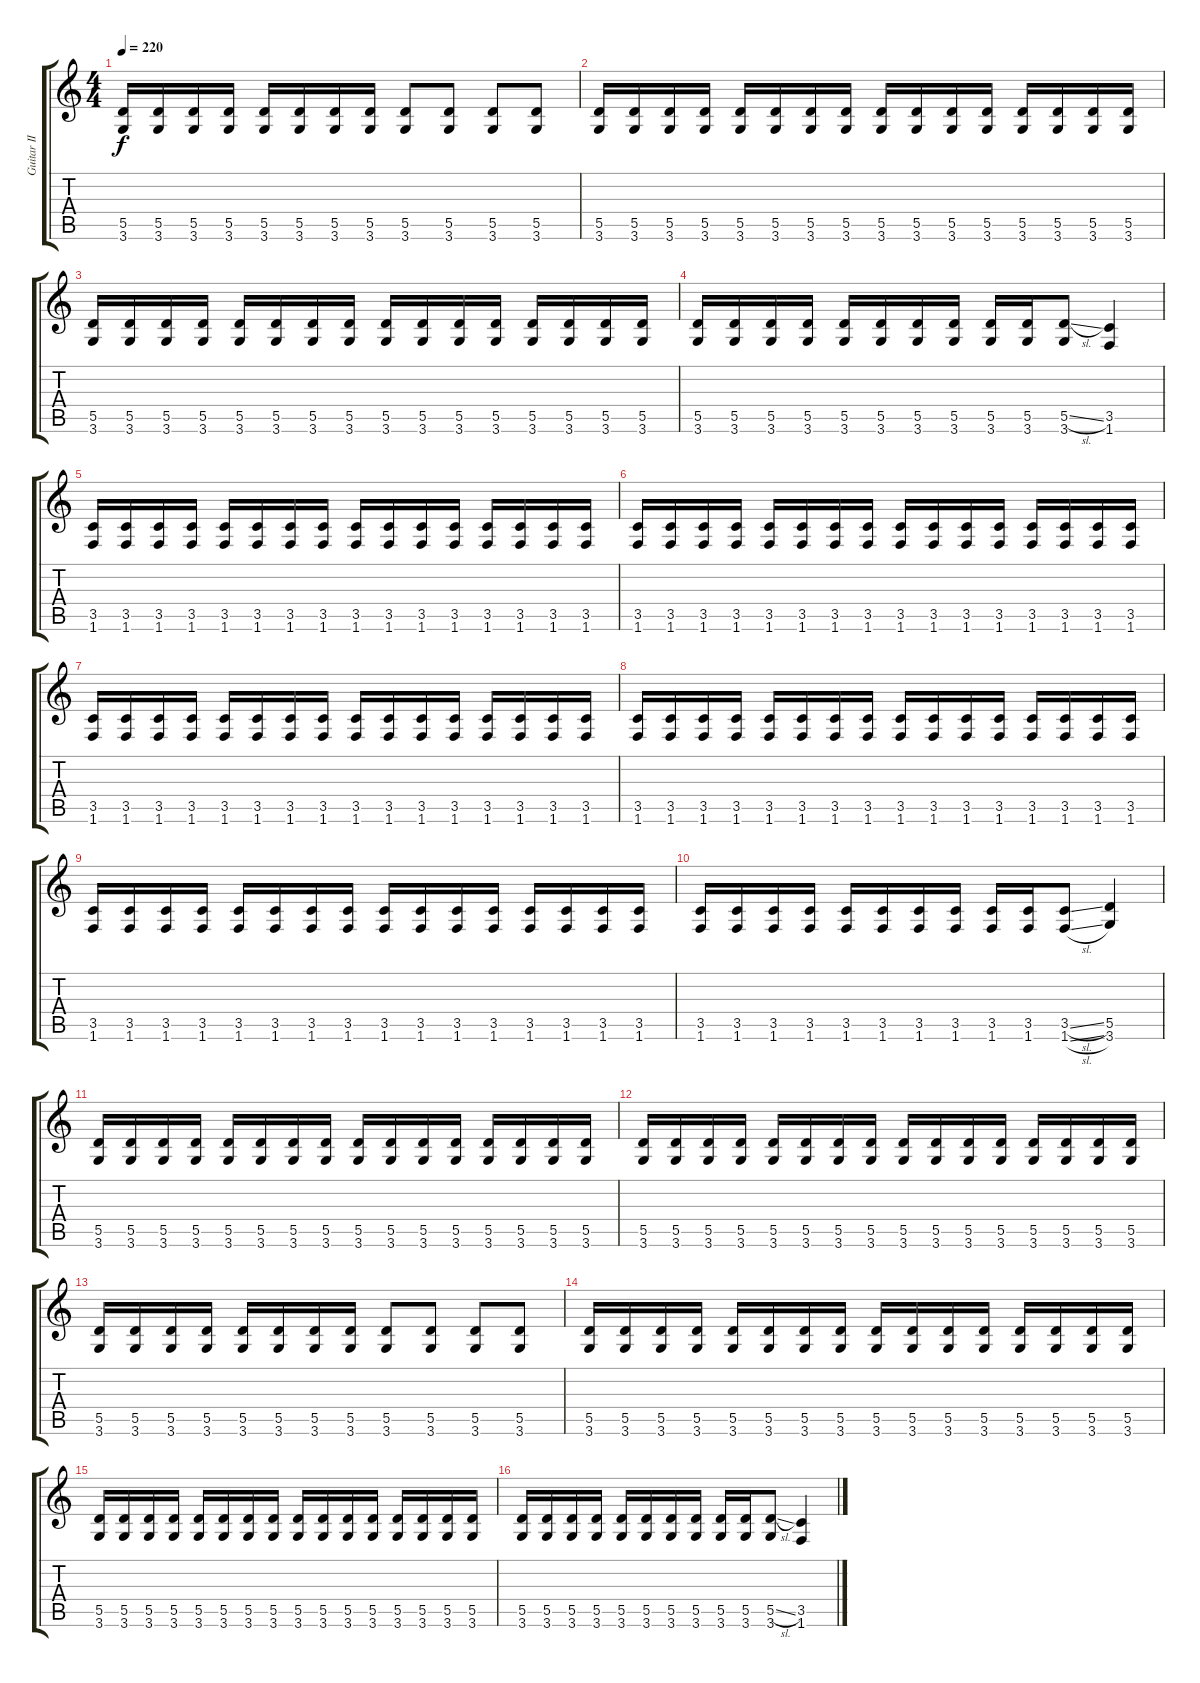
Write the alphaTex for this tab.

\track ("Guitar II" "Guitar II") {instrument distortionguitar}
\staff {score tabs}
\tuning (E4 B3 G3 D3 A2 E2) {hide}
\ts (4 4)
\tempo 220
\clef g2
\ks c
(5.5 3.6).16{dy f} (5.5 3.6).16 (5.5 3.6).16 (5.5 3.6).16 (5.5 3.6).16 (5.5 3.6).16 (5.5 3.6).16 (5.5 3.6).16 (5.5 3.6).8 (5.5 3.6).8 (5.5 3.6).8 (5.5 3.6).8 |
(5.5 3.6).16 (5.5 3.6).16 (5.5 3.6).16 (5.5 3.6).16 (5.5 3.6).16 (5.5 3.6).16 (5.5 3.6).16 (5.5 3.6).16 (5.5 3.6).16 (5.5 3.6).16 (5.5 3.6).16 (5.5 3.6).16 (5.5 3.6).16 (5.5 3.6).16 (5.5 3.6).16 (5.5 3.6).16 |
(5.5 3.6).16 (5.5 3.6).16 (5.5 3.6).16 (5.5 3.6).16 (5.5 3.6).16 (5.5 3.6).16 (5.5 3.6).16 (5.5 3.6).16 (5.5 3.6).16 (5.5 3.6).16 (5.5 3.6).16 (5.5 3.6).16 (5.5 3.6).16 (5.5 3.6).16 (5.5 3.6).16 (5.5 3.6).16 |
(5.5 3.6).16 (5.5 3.6).16 (5.5 3.6).16 (5.5 3.6).16 (5.5 3.6).16 (5.5 3.6).16 (5.5 3.6).16 (5.5 3.6).16 (5.5 3.6).16 (5.5 3.6).16 (5.5{sl} 3.6).8 (3.5 1.6).4 |
(3.5 1.6).16 (3.5 1.6).16 (3.5 1.6).16 (3.5 1.6).16 (3.5 1.6).16 (3.5 1.6).16 (3.5 1.6).16 (3.5 1.6).16 (3.5 1.6).16 (3.5 1.6).16 (3.5 1.6).16 (3.5 1.6).16 (3.5 1.6).16 (3.5 1.6).16 (3.5 1.6).16 (3.5 1.6).16 |
(3.5 1.6).16 (3.5 1.6).16 (3.5 1.6).16 (3.5 1.6).16 (3.5 1.6).16 (3.5 1.6).16 (3.5 1.6).16 (3.5 1.6).16 (3.5 1.6).16 (3.5 1.6).16 (3.5 1.6).16 (3.5 1.6).16 (3.5 1.6).16 (3.5 1.6).16 (3.5 1.6).16 (3.5 1.6).16 |
(3.5 1.6).16 (3.5 1.6).16 (3.5 1.6).16 (3.5 1.6).16 (3.5 1.6).16 (3.5 1.6).16 (3.5 1.6).16 (3.5 1.6).16 (3.5 1.6).16 (3.5 1.6).16 (3.5 1.6).16 (3.5 1.6).16 (3.5 1.6).16 (3.5 1.6).16 (3.5 1.6).16 (3.5 1.6).16 |
(3.5 1.6).16 (3.5 1.6).16 (3.5 1.6).16 (3.5 1.6).16 (3.5 1.6).16 (3.5 1.6).16 (3.5 1.6).16 (3.5 1.6).16 (3.5 1.6).16 (3.5 1.6).16 (3.5 1.6).16 (3.5 1.6).16 (3.5 1.6).16 (3.5 1.6).16 (3.5 1.6).16 (3.5 1.6).16 |
(3.5 1.6).16 (3.5 1.6).16 (3.5 1.6).16 (3.5 1.6).16 (3.5 1.6).16 (3.5 1.6).16 (3.5 1.6).16 (3.5 1.6).16 (3.5 1.6).16 (3.5 1.6).16 (3.5 1.6).16 (3.5 1.6).16 (3.5 1.6).16 (3.5 1.6).16 (3.5 1.6).16 (3.5 1.6).16 |
(3.5 1.6).16 (3.5 1.6).16 (3.5 1.6).16 (3.5 1.6).16 (3.5 1.6).16 (3.5 1.6).16 (3.5 1.6).16 (3.5 1.6).16 (3.5 1.6).16 (3.5 1.6).16 (3.5{sl} 1.6{sl}).8 (5.5 3.6).4 |
(5.5 3.6).16{volume 12} (5.5 3.6).16 (5.5 3.6).16 (5.5 3.6).16 (5.5 3.6).16 (5.5 3.6).16 (5.5 3.6).16 (5.5 3.6).16 (5.5 3.6).16 (5.5 3.6).16 (5.5 3.6).16 (5.5 3.6).16 (5.5 3.6).16 (5.5 3.6).16 (5.5 3.6).16 (5.5 3.6).16 |
(5.5 3.6).16 (5.5 3.6).16 (5.5 3.6).16 (5.5 3.6).16 (5.5 3.6).16 (5.5 3.6).16 (5.5 3.6).16 (5.5 3.6).16 (5.5 3.6).16 (5.5 3.6).16 (5.5 3.6).16 (5.5 3.6).16 (5.5 3.6).16 (5.5 3.6).16 (5.5 3.6).16 (5.5 3.6).16 |
(5.5 3.6).16 (5.5 3.6).16 (5.5 3.6).16 (5.5 3.6).16 (5.5 3.6).16 (5.5 3.6).16 (5.5 3.6).16 (5.5 3.6).16 (5.5 3.6).8 (5.5 3.6).8 (5.5 3.6).8 (5.5 3.6).8 |
(5.5 3.6).16 (5.5 3.6).16 (5.5 3.6).16 (5.5 3.6).16 (5.5 3.6).16 (5.5 3.6).16 (5.5 3.6).16 (5.5 3.6).16 (5.5 3.6).16 (5.5 3.6).16 (5.5 3.6).16 (5.5 3.6).16 (5.5 3.6).16 (5.5 3.6).16 (5.5 3.6).16 (5.5 3.6).16 |
(5.5 3.6).16 (5.5 3.6).16 (5.5 3.6).16 (5.5 3.6).16 (5.5 3.6).16 (5.5 3.6).16 (5.5 3.6).16 (5.5 3.6).16 (5.5 3.6).16 (5.5 3.6).16 (5.5 3.6).16 (5.5 3.6).16 (5.5 3.6).16 (5.5 3.6).16 (5.5 3.6).16 (5.5 3.6).16 |
(5.5 3.6).16 (5.5 3.6).16 (5.5 3.6).16 (5.5 3.6).16 (5.5 3.6).16 (5.5 3.6).16 (5.5 3.6).16 (5.5 3.6).16 (5.5 3.6).16 (5.5 3.6).16 (5.5{sl} 3.6).8 (3.5 1.6).4
